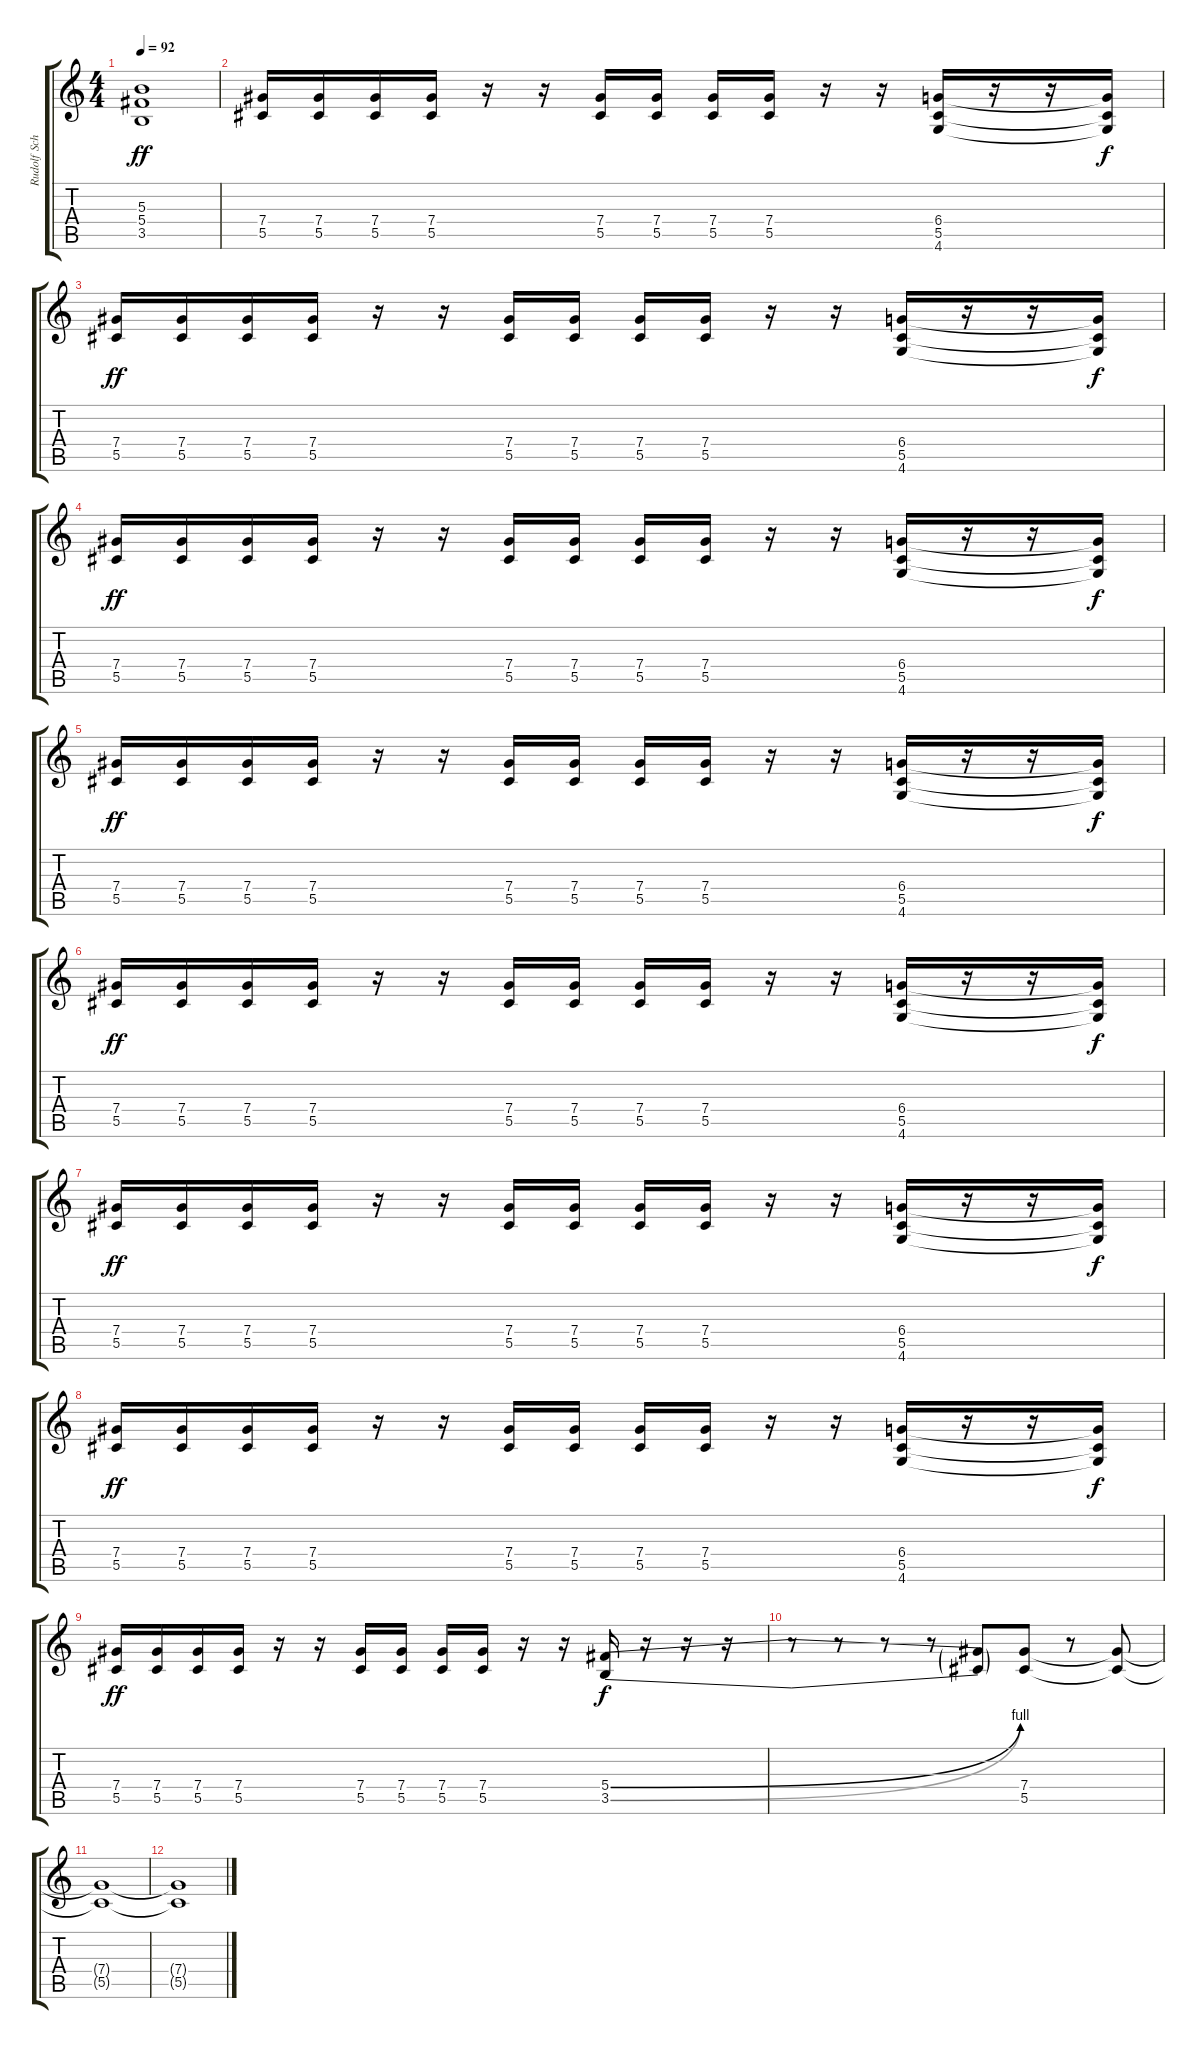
\track ("Rudolf Schenker" "Rudolf Sch") {instrument acousticguitarsteel}
\staff {score tabs}
\tuning (Eb4 Bb3 Gb3 Db3 Ab2 Eb2) {hide}
\ts (4 4)
\tempo 92
\clef g2
\ks c
(5.3 5.4 3.5).1{dy ff} |
(7.4 5.5).16 (7.4 5.5).16 (7.4 5.5).16 (7.4 5.5).16 r.16 r.16 (7.4 5.5).16 (7.4 5.5).16 (7.4 5.5).16 (7.4 5.5).16 r.16 r.16 (6.4 5.5 4.6).16 r.16 r.16 (6.4{t} 5.5{t} 4.6{t}).16{dy f} |
(7.4 5.5).16{dy ff} (7.4 5.5).16 (7.4 5.5).16 (7.4 5.5).16 r.16 r.16 (7.4 5.5).16 (7.4 5.5).16 (7.4 5.5).16 (7.4 5.5).16 r.16 r.16 (6.4 5.5 4.6).16 r.16 r.16 (6.4{t} 5.5{t} 4.6{t}).16{dy f} |
(7.4 5.5).16{dy ff} (7.4 5.5).16 (7.4 5.5).16 (7.4 5.5).16 r.16 r.16 (7.4 5.5).16 (7.4 5.5).16 (7.4 5.5).16 (7.4 5.5).16 r.16 r.16 (6.4 5.5 4.6).16 r.16 r.16 (6.4{t} 5.5{t} 4.6{t}).16{dy f} |
(7.4 5.5).16{dy ff} (7.4 5.5).16 (7.4 5.5).16 (7.4 5.5).16 r.16 r.16 (7.4 5.5).16 (7.4 5.5).16 (7.4 5.5).16 (7.4 5.5).16 r.16 r.16 (6.4 5.5 4.6).16 r.16 r.16 (6.4{t} 5.5{t} 4.6{t}).16{dy f} |
(7.4 5.5).16{dy ff} (7.4 5.5).16 (7.4 5.5).16 (7.4 5.5).16 r.16 r.16 (7.4 5.5).16 (7.4 5.5).16 (7.4 5.5).16 (7.4 5.5).16 r.16 r.16 (6.4 5.5 4.6).16 r.16 r.16 (6.4{t} 5.5{t} 4.6{t}).16{dy f} |
(7.4 5.5).16{dy ff} (7.4 5.5).16 (7.4 5.5).16 (7.4 5.5).16 r.16 r.16 (7.4 5.5).16 (7.4 5.5).16 (7.4 5.5).16 (7.4 5.5).16 r.16 r.16 (6.4 5.5 4.6).16 r.16 r.16 (6.4{t} 5.5{t} 4.6{t}).16{dy f} |
(7.4 5.5).16{dy ff} (7.4 5.5).16 (7.4 5.5).16 (7.4 5.5).16 r.16 r.16 (7.4 5.5).16 (7.4 5.5).16 (7.4 5.5).16 (7.4 5.5).16 r.16 r.16 (6.4 5.5 4.6).16 r.16 r.16 (6.4{t} 5.5{t} 4.6{t}).16{dy f} |
(7.4 5.5).16{dy ff} (7.4 5.5).16 (7.4 5.5).16 (7.4 5.5).16 r.16 r.16 (7.4 5.5).16 (7.4 5.5).16 (7.4 5.5).16 (7.4 5.5).16 r.16 r.16 (5.4{be (bend 0 0 60 4)} 3.5{be (bend 0 0 60 4)}).16{dy f volume 2} r.16{volume 3} r.16{volume 4} r.16{volume 5} |
r.8{volume 6} r.8{volume 8} r.8{volume 10} r.8{volume 11} (5.4{t} 3.5{t}).8 (7.4 5.5).8{volume 13} r.8 (7.4{t} 5.5{t}).8 |
(7.4{t} 5.5{t}).1 |
(7.4{t} 5.5{t}).1
